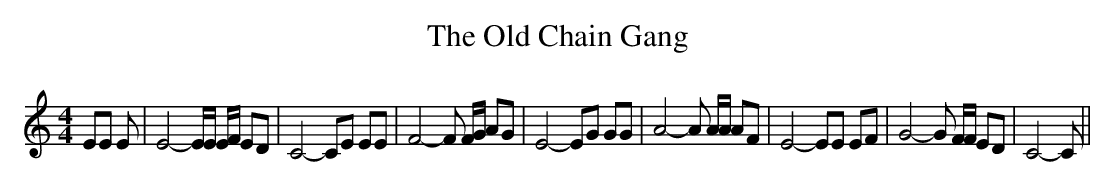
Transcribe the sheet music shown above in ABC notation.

X:1
T:The Old Chain Gang
M:4/4
L:1/8
K:C
 EE E| E4- E/2E/2 E/2F/2 ED| C4- CE EE| F4- F F/2G/2 AG| E4- EG GG|\
 A4- A A/2A/2 AF| E4- EE EF| G4- G F/2F/2 ED| C4- C||
